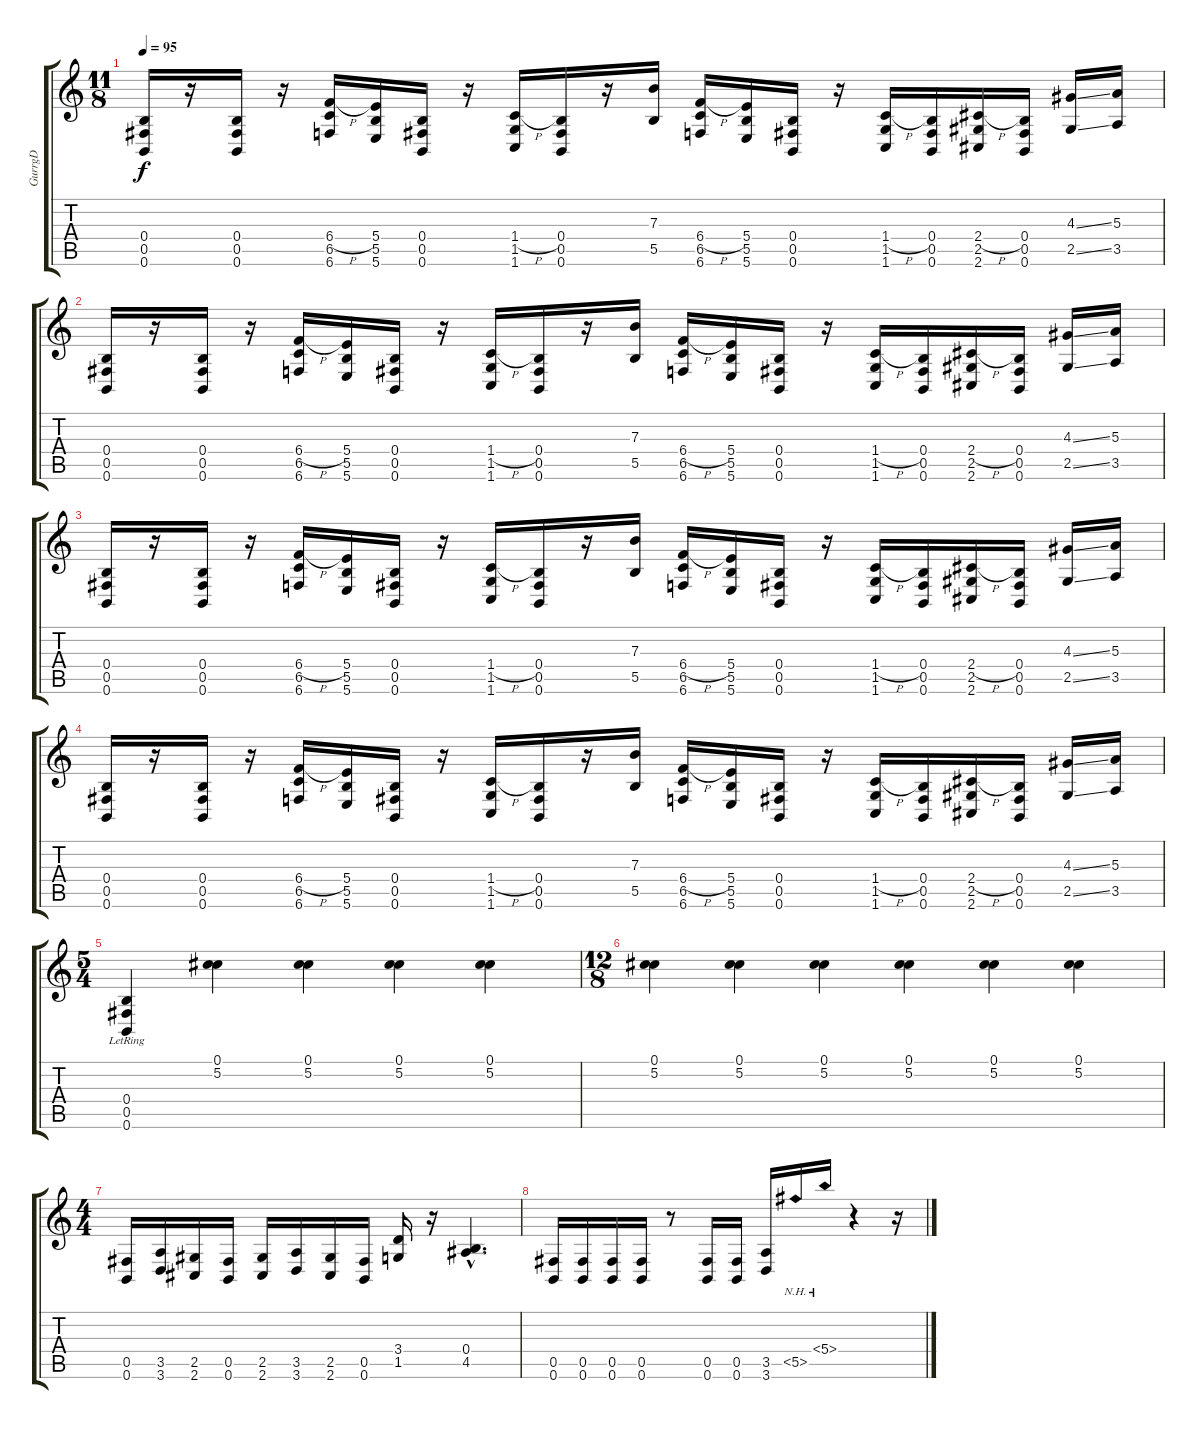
\track ("GurrgD" "GurrgD") {instrument overdrivenguitar}
\staff {score tabs}
\tuning (Db4 Ab3 E3 B2 Gb2 B1) {hide}
\ts (11 8)
\tempo 95
\clef g2
\ks c
(0.4 0.5 0.6).16{dy f} r.16 (0.4 0.5 0.6).16 r.16 (6.4{h} 6.5 6.6).16 (5.4 5.5 5.6).16 (0.4 0.5 0.6).16 r.16 (1.4{h} 1.5 1.6).16 (0.4 0.5 0.6).16 r.16 (7.3 5.5).16 (6.4{h} 6.5 6.6).16 (5.4 5.5 5.6).16 (0.4 0.5 0.6).16 r.16 (1.4{h} 1.5 1.6).16 (0.4 0.5 0.6).16 (2.4{h} 2.5 2.6).16 (0.4 0.5 0.6).16 (4.3{ss} 2.5{ss}).16 (5.3 3.5).16 |
(0.4 0.5 0.6).16 r.16 (0.4 0.5 0.6).16 r.16 (6.4{h} 6.5 6.6).16 (5.4 5.5 5.6).16 (0.4 0.5 0.6).16 r.16 (1.4{h} 1.5 1.6).16 (0.4 0.5 0.6).16 r.16 (7.3 5.5).16 (6.4{h} 6.5 6.6).16 (5.4 5.5 5.6).16 (0.4 0.5 0.6).16 r.16 (1.4{h} 1.5 1.6).16 (0.4 0.5 0.6).16 (2.4{h} 2.5 2.6).16 (0.4 0.5 0.6).16 (4.3{ss} 2.5{ss}).16 (5.3 3.5).16 |
(0.4 0.5 0.6).16 r.16 (0.4 0.5 0.6).16 r.16 (6.4{h} 6.5 6.6).16 (5.4 5.5 5.6).16 (0.4 0.5 0.6).16 r.16 (1.4{h} 1.5 1.6).16 (0.4 0.5 0.6).16 r.16 (7.3 5.5).16 (6.4{h} 6.5 6.6).16 (5.4 5.5 5.6).16 (0.4 0.5 0.6).16 r.16 (1.4{h} 1.5 1.6).16 (0.4 0.5 0.6).16 (2.4{h} 2.5 2.6).16 (0.4 0.5 0.6).16 (4.3{ss} 2.5{ss}).16 (5.3 3.5).16 |
(0.4 0.5 0.6).16 r.16 (0.4 0.5 0.6).16 r.16 (6.4{h} 6.5 6.6).16 (5.4 5.5 5.6).16 (0.4 0.5 0.6).16 r.16 (1.4{h} 1.5 1.6).16 (0.4 0.5 0.6).16 r.16 (7.3 5.5).16 (6.4{h} 6.5 6.6).16 (5.4 5.5 5.6).16 (0.4 0.5 0.6).16 r.16 (1.4{h} 1.5 1.6).16 (0.4 0.5 0.6).16 (2.4{h} 2.5 2.6).16 (0.4 0.5 0.6).16 (4.3{ss} 2.5{ss}).16 (5.3 3.5).16 |
\ts (5 4)
(0.4{lr} 0.5{lr} 0.6{lr}).4 (0.1 5.2).4 (0.1 5.2).4 (0.1 5.2).4 (0.1 5.2).4 |
\ts (12 8)
(0.1 5.2).4 (0.1 5.2).4 (0.1 5.2).4 (0.1 5.2).4 (0.1 5.2).4 (0.1 5.2).4 |
\ts (4 4)
(0.5 0.6).16 (3.5 3.6).16 (2.5 2.6).16 (0.5 0.6).16 (2.5 2.6).16 (3.5 3.6).16 (2.5 2.6).16 (0.5 0.6).16 (3.4 1.5).16 r.16 (0.4{hac} 4.5{hac}).4{d} |
(0.5 0.6).16 (0.5 0.6).16 (0.5 0.6).16 (0.5 0.6).16 r.8 (0.5 0.6).16 (0.5 0.6).16 (3.5 3.6).16 5.5{nh}.16 5.4{nh}.16 r.4 r.16
